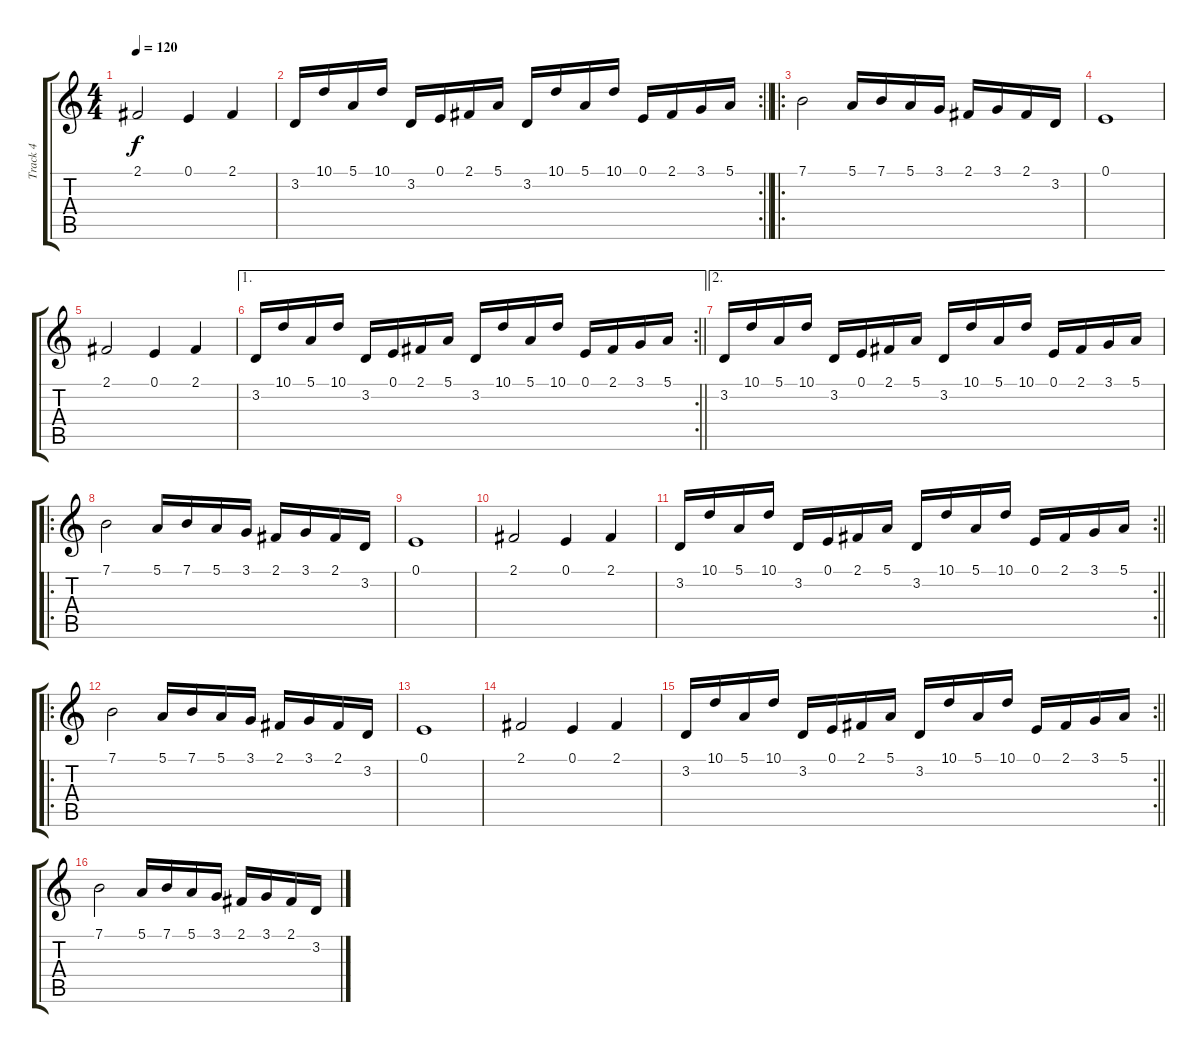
\track ("Track 4" "Track 4") {instrument vibraphone}
\staff {score tabs}
\tuning (E4 B3 G3 D3 A2 E2) {hide}
\ts (4 4)
\tempo 120
\clef g2
\ks c
2.1.2{dy f} 0.1.4 2.1.4 |
\rc 2
\barLineRight lightlight
3.2.16 10.1.16 5.1.16 10.1.16 3.2.16 0.1.16 2.1.16 5.1.16 3.2.16 10.1.16 5.1.16 10.1.16 0.1.16 2.1.16 3.1.16 5.1.16 |
\ro
7.1.2 5.1.16 7.1.16 5.1.16 3.1.16 2.1.16 3.1.16 2.1.16 3.2.16 |
0.1.1 |
2.1.2 0.1.4 2.1.4 |
\ae 1
\rc 2
\barLineRight lightlight
3.2.16 10.1.16 5.1.16 10.1.16 3.2.16 0.1.16 2.1.16 5.1.16 3.2.16 10.1.16 5.1.16 10.1.16 0.1.16 2.1.16 3.1.16 5.1.16 |
\ae 2
3.2.16 10.1.16 5.1.16 10.1.16 3.2.16 0.1.16 2.1.16 5.1.16 3.2.16 10.1.16 5.1.16 10.1.16 0.1.16 2.1.16 3.1.16 5.1.16 |
\ro
7.1.2 5.1.16 7.1.16 5.1.16 3.1.16 2.1.16 3.1.16 2.1.16 3.2.16 |
0.1.1 |
2.1.2 0.1.4 2.1.4 |
\rc 2
\barLineRight lightlight
3.2.16 10.1.16 5.1.16 10.1.16 3.2.16 0.1.16 2.1.16 5.1.16 3.2.16 10.1.16 5.1.16 10.1.16 0.1.16 2.1.16 3.1.16 5.1.16 |
\ro
7.1.2 5.1.16 7.1.16 5.1.16 3.1.16 2.1.16 3.1.16 2.1.16 3.2.16 |
0.1.1 |
2.1.2 0.1.4 2.1.4 |
\rc 2
\barLineRight lightlight
3.2.16 10.1.16 5.1.16 10.1.16 3.2.16 0.1.16 2.1.16 5.1.16 3.2.16 10.1.16 5.1.16 10.1.16 0.1.16 2.1.16 3.1.16 5.1.16 |
7.1.2 5.1.16 7.1.16 5.1.16 3.1.16 2.1.16 3.1.16 2.1.16 3.2.16
